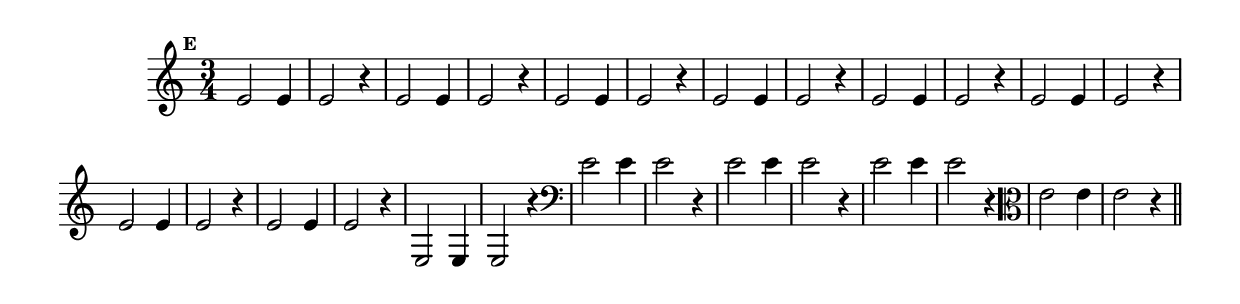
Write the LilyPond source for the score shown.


\version "2.14.2"

%\header { texidoc="Perguntas e Respostas"}

\relative c' {

  \override Staff.TimeSignature #'style = #'()
  \time 3/4 
  \override Score.BarNumber #'transparent = ##t
                                %\override Score.RehearsalMark #'font-family = #'roman
  \override Score.RehearsalMark #'font-size = #-2
  \override Score.BarNumber #'transparent = ##t
  \set Score.markFormatter = #format-mark-numbers

  \mark 5 

                                % CLARINETE

  \tag #'cl {
    e2 e4 e2 r4
  }

                                % FLAUTA

  \tag #'fl {
    e2 e4 e2 r4
  }

                                % OBOÉ

  \tag #'ob {
    e2 e4 e2 r4
  }

                                % SAX ALTO

  \tag #'saxa {
    e2 e4 e2 r4
  }

                                % SAX TENOR

  \tag #'saxt {
    e2 e4 e2 r4
  }

                                % SAX GENES

  \tag #'saxg {
    e2 e4 e2 r4
  }

                                % TROMPETE

  \tag #'tpt {
    e2 e4 e2 r4
  }

                                % TROMPA

  \tag #'tpa {
    e2 e4 e2 r4
  }

                                % TROMPA OP

  \tag #'tpaop {
    e,2 e4 e2 r4
  }

                                % TROMBONE

  \tag #'tbn {
    \clef bass
    e'2 e4 e2 r4
  }

                                % TUBA MIB

  \tag #'tbamib {
    \clef bass
    e2 e4 e2 r4
  }

                                % TUBA SIB

  \tag #'tbasib {
    \clef bass
    e2 e4 e2 r4
  }


                                % VIOLA

  \tag #'vla {
    \clef alto
    e2 e4 e2 r4
  }

                                % FINAL

  \bar "||"

}
